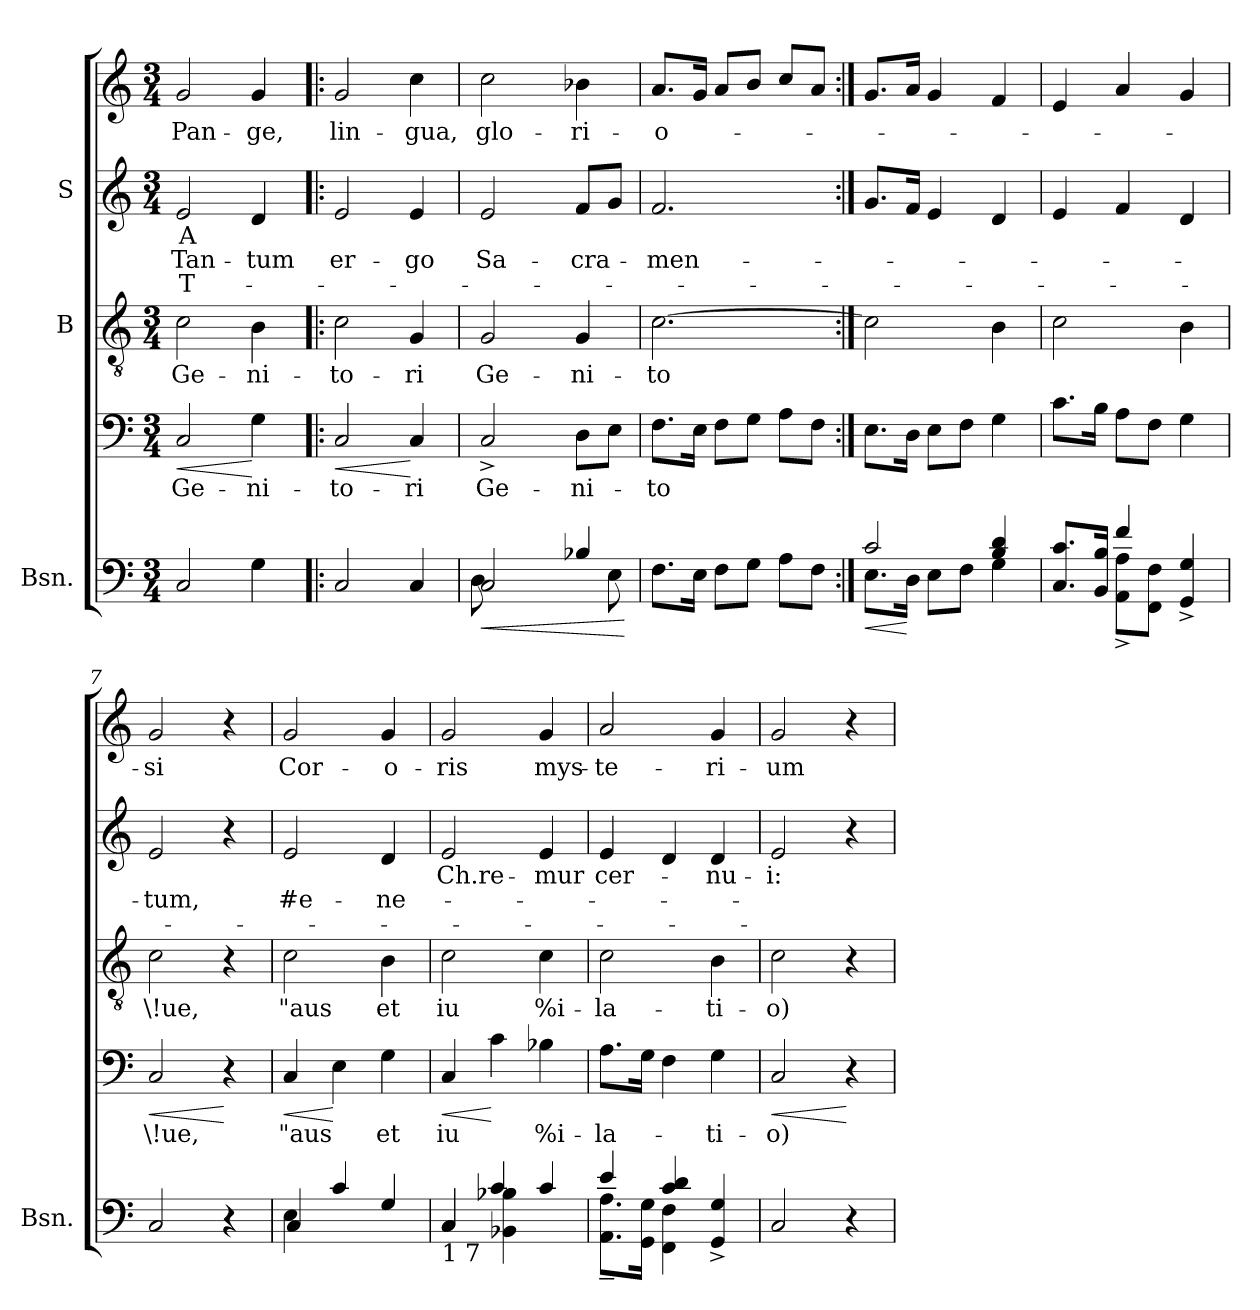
**kern	**dynam	**kern	**text	**dynam	**kern	**text	**kern	**text	**text	**text	**kern	**text
*part5	*part5	*part4	*part4	*part4	*part3	*part3	*part2	*part2	*part2	*part2	*part1	*part1
*staff5	*staff5	*staff4	*staff4	*staff4	*staff3	*staff3	*staff2	*staff2	*staff2	*staff2	*staff1	*staff1
*I"Bsn.	*	*	*	*	*I"B	*	*I"S	*	*	*	*	*
*I'Bsn.	*	*	*	*	*	*	*	*	*	*	*	*
*clefF4	*	*clefF4	*	*	*clefGv2	*	*clefG2	*	*	*	*clefG2	*
*k[]	*	*k[]	*	*	*k[]	*	*k[]	*	*	*	*k[]	*
*C:	*	*C:	*	*	*C:	*	*C:	*	*	*	*C:	*
*M3/4	*	*M3/4	*	*	*M3/4	*	*M3/4	*	*	*	*M3/4	*
=1	=1	=1	=1	=1	=1	=1	=1	=1	=1	=1	=1	=1
!	!	!	!LO:LY:a	!LO:HP:b	!	!LO:LY:b	!	!LO:LY:b:rj	!LO:LY:b:rj	!LO:LY:b:rj	!	!LO:LY:b
2C/	.	2C/	Ge-	<	2c\	Ge-	2e/	A	Tan-	T-	2g/	Pan-
!	!	!	!LO:LY:a	!	!	!LO:LY:b	!	!	!LO:LY:b	!	!	!LO:LY:b
4G\	.	4G\	-ni-	[	4B\	-ni-	4d/	.	-tum	.	4g/	-ge,
=2!|:	=2!|:	=2!|:	=2!|:	=2!|:	=2!|:	=2!|:	=2!|:	=2!|:	=2!|:	=2!|:	=2!|:	=2!|:
!	!	!	!LO:LY:a	!LO:HP:b	!	!LO:LY:b	!	!	!LO:LY:b	!	!	!LO:LY:b
2C/	.	2C/	-to-	<	2c\	-to-	2e/	.	er-	.	2g/	lin-
!	!	!	!LO:LY:a	!	!	!LO:LY:b	!	!	!LO:LY:b	!	!	!LO:LY:b
4C/	.	4C/	-ri	[	4G/	-ri	4e/	.	-go	.	4cc\	-gua,
=3	=3	=3	=3	=3	=3	=3	=3	=3	=3	=3	=3	=3
*^	*	*	*	*	*	*	*	*	*	*	*	*
!	!	!LO:HP:b	!	!LO:LY:a	!	!	!LO:LY:b	!	!	!LO:LY:b	!	!	!LO:LY:b
2C/	8D\	<	2C^</	Ge-	.	2G/	Ge-	2e/	.	Sa-	.	2cc\	glo-
.	2ryy	.	.	.	.	.	.	.	.	.	.	.	.
!	!	!	!	!LO:LY:a	!	!	!LO:LY:b	!	!	!LO:LY:b	!	!	!LO:LY:b
4B-X/	.	.	8D\L	-ni-	.	4G/	-ni-	8f/L	.	-cra-	.	4b-X\	-ri-
.	8E\	.	8E\J	.	.	.	.	8g/J	.	.	.	.	.
*v	*v	*	*	*	*	*	*	*	*	*	*	*	*
.	[	.	.	.	.	.	.	.	.	.	.	.
=4	=4	=4	=4	=4	=4	=4	=4	=4	=4	=4	=4	=4
!	!	!	!LO:LY:a	!	!	!LO:LY:b	!	!	!LO:LY:b	!	!	!LO:LY:b:rj
8.F\L	.	8.F\L	-to	.	[>2.c\	-to	2.f/	.	-men-	.	8.a/L	-o-
16E\Jk	.	16E\Jk	.	.	.	.	.	.	.	.	16g/Jk	.
8F\L	.	8F\L	.	.	.	.	.	.	.	.	8a/L	.
8G\J	.	8G\J	.	.	.	.	.	.	.	.	8b/J	.
8A\L	.	8A\L	.	.	.	.	.	.	.	.	8cc/L	.
8F\J	.	8F\J	.	.	.	.	.	.	.	.	8a/J	.
=5:|!	=5:|!	=5:|!	=5:|!	=5:|!	=5:|!	=5:|!	=5:|!	=5:|!	=5:|!	=5:|!	=5:|!	=5:|!
!	!LO:HP:b	!	!	!	!	!	!	!	!	!	!	!
*^	*	*	*	*	*	*	*	*	*	*	*	*
8.E\L	2c/	<	8.E\L	.	.	2c\]	.	8.g/L	.	.	.	8.g/L	.
16D\Jk	.	[	16D\Jk	.	.	.	.	16f/Jk	.	.	.	16a/Jk	.
8E\L	.	.	8E\L	.	.	.	.	4e/	.	.	.	4g/	.
8F\J	.	.	8F\J	.	.	.	.	.	.	.	.	.	.
4B/ 4d/	4G\	.	4G\	.	.	4B\	.	4d/	.	.	.	4f/	.
=6	=6	=6	=6	=6	=6	=6	=6	=6	=6	=6	=6	=6	=6
8.C/ 8.c/L	4ryy	.	8.c\L	.	.	2c\	.	4e/	.	.	.	4e/	.
16BB/ 16B/Jk	.	.	16B\Jk	.	.	.	.	.	.	.	.	.	.
4f/	8AA\^< 8A\^<L	.	8A\L	.	.	.	.	4f/	.	.	.	4a/	.
.	8FF\ 8F\J	.	8F\J	.	.	.	.	.	.	.	.	.	.
4GG/^> 4G/^>	4ryy	.	4G\	.	.	4B\	.	4d/	.	.	.	4g/	.
=7	=7	=7	=7	=7	=7	=7	=7	=7	=7	=7	=7	=7	=7
!	!	!	!	!LO:LY:a	!LO:HP:b	!	!LO:LY:b	!	!	!LO:LY:b	!	!	!LO:LY:b
*v	*v	*	*	*	*	*	*	*	*	*	*	*	*
2C/	.	2C/	\!ue,	<	2c\	\!ue,	2e/	.	-tum,	.	2g/	-si
4r	.	4r	.	[	4r	.	4r	.	.	.	4r	.
=8	=8	=8	=8	=8	=8	=8	=8	=8	=8	=8	=8	=8
*^	*	*	*	*	*	*	*	*	*	*	*	*
!	!	!	!	!LO:LY:a	!LO:HP:b	!	!LO:LY:b	!	!	!LO:LY:b	!	!	!LO:LY:b
4E\	4C/	.	4C/	"aus	<	2c\	"aus	2e/	.	#e-	.	2g/	Cor-
2ryy	4c/	.	4E\	.	[	.	.	.	.	.	.	.	.
!	!	!	!	!LO:LY:a	!	!	!LO:LY:b	!	!	!LO:LY:b	!	!	!LO:LY:b
.	4G/	.	4G\	et	.	4B\	et	4d/	.	-ne-	.	4g/	-o-
!!LO:LB:g=z
=9	=9	=9	=9	=9	=9	=9	=9	=9	=9	=9	=9	=9	=9
*	*^	*	*	*	*	*	*	*	*	*	*	*	*
!LO:TX:b:t=1 7	!	!	!	!	!	!	!	!	!	!	!	!	!	!
!	!	!	!	!	!LO:LY:a	!LO:HP:b	!	!LO:LY:b	!	!LO:LY:b:rj	!	!	!	!LO:LY:b
4C/	4C/	4ryy	.	4C/	iu	<	2c\	iu	2e/	Ch.re-	.	.	2g/	-ris
4c/	4ryy	4BB-X\ 4B-X\	.	4c\	.	[	.	.	.	.	.	.	.	.
!	!	!	!	!	!LO:LY:a	!	!	!LO:LY:b	!	!LO:LY:b	!	!	!	!LO:LY:b
4ryy	4c/	4ryy	.	4B-X\	%i-	.	4c\	%i-	4e/	-mur	.	.	4g/	mys-
=10	=10	=10	=10	=10	=10	=10	=10	=10	=10	=10	=10	=10	=10	=10
!	!	!	!	!	!LO:LY:a	!	!	!LO:LY:b	!	!LO:LY:b	!	!	!	!LO:LY:b
*	*v	*v	*	*	*	*	*	*	*	*	*	*	*	*
4e/	8.AA\~< 8.A\~<L	.	8.A\L	-la-	.	2c\	-la-	4e/	cer-	.	.	2a/	-te-
.	16GG\ 16G\Jk	.	16G\Jk	.	.	.	.	.	.	.	.	.	.
4c/ 4d/	4FF\ 4F\	.	4F\	.	.	.	.	4d/	.	.	.	.	.
!	!	!	!	!LO:LY:a	!	!	!LO:LY:b	!	!LO:LY:b	!	!	!	!LO:LY:b
4GG/^> 4G/^>	4ryy	.	4G\	-ti-	.	4B\	-ti-	4d/	-nu-	.	.	4g/	-ri-
=11	=11	=11	=11	=11	=11	=11	=11	=11	=11	=11	=11	=11	=11
!	!	!	!	!LO:LY:a	!LO:HP:b	!	!LO:LY:b	!	!LO:LY:b	!	!	!	!LO:LY:b
*v	*v	*	*	*	*	*	*	*	*	*	*	*	*
2C/	.	2C/	-o)	<	2c\	-o)	2e/	-i:	.	.	2g/	-um
4rC	.	4r	.	[	4r	.	4r	.	.	.	4r	.
=	=	=	=	=	=	=	=	=	=	=	=	=
*-	*-	*-	*-	*-	*-	*-	*-	*-	*-	*-	*-	*-
